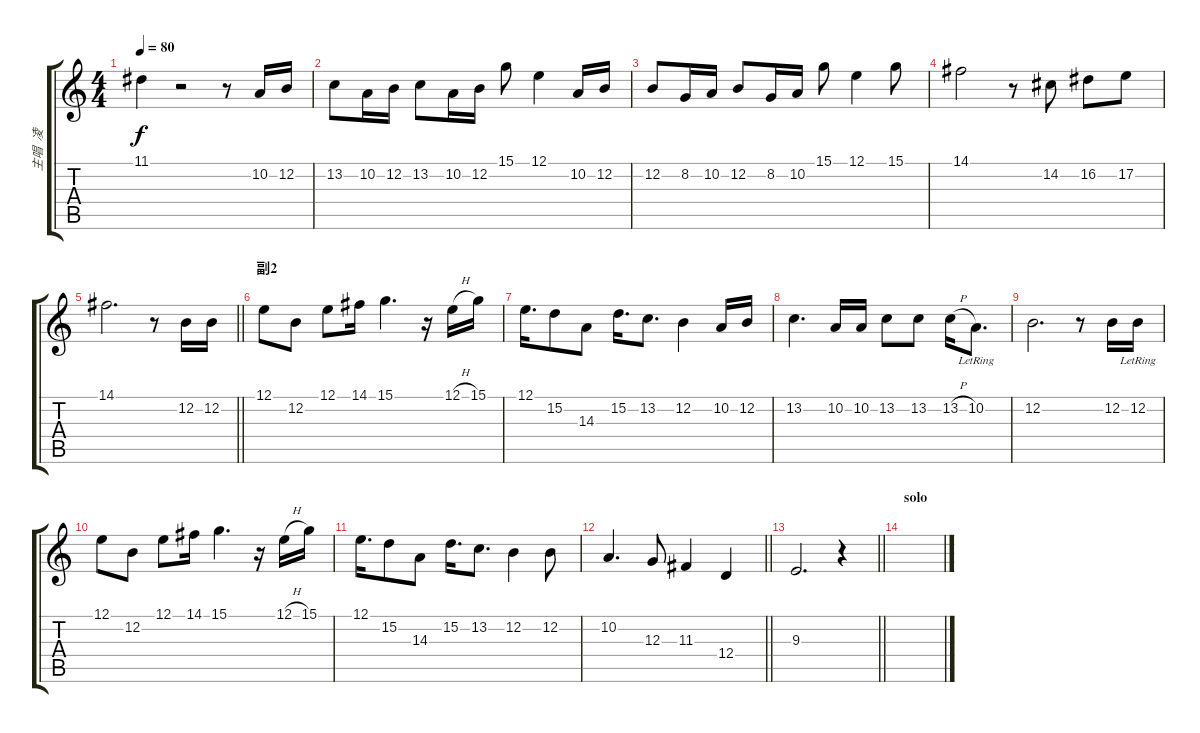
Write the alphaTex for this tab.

\track ("主唱  凌" "主唱  凌") {instrument stringensemble1 bank 3}
\staff {score tabs}
\tuning (E4 B3 G3 D3 A2 E2) {hide}
\ts (4 4)
\tempo 80
\clef g2
\ks c
11.1{t}.4{dy f} r.2 r.8 10.2.16 12.2.16 |
13.2.8 10.2.16 12.2.16 13.2.8 10.2.16 12.2.16 15.1.8 12.1.4 10.2.16 12.2.16 |
12.2.8 8.2.16 10.2.16 12.2.8 8.2.16 10.2.16 15.1.8 12.1.4 15.1.8 |
14.1.2 r.8 14.2.8 16.2.8 17.2.8 |
\barLineRight lightlight
14.1.2{d} r.8 12.2.16 12.2.16 |
\section ("" "副2")
12.1.8 12.2.8 12.1.8 14.1.16 15.1.4{d} r.16 12.1{h}.16 15.1.16 |
12.1.16{d} 15.2.8 14.3.8 15.2.16{d} 13.2.8{d} 12.2.4 10.2.16 12.2.16 |
13.2.4{d} 10.2.16 10.2.16 13.2.8 13.2.8 13.2{h}.16 10.2{lr}.8{d} |
12.2.2{d} r.8 12.2.16 12.2{lr}.16 |
12.1.8 12.2.8 12.1.8 14.1.16 15.1.4{d} r.16 12.1{h}.16 15.1.16 |
12.1.16{d} 15.2.8 14.3.8 15.2.16{d} 13.2.8{d} 12.2.4 12.2.8 |
\barLineRight lightlight
10.2.4{d} 12.3.8 11.3.4 12.4.4 |
\barLineRight lightlight
9.3.2{d} r.4 |
\section ("" "solo")
